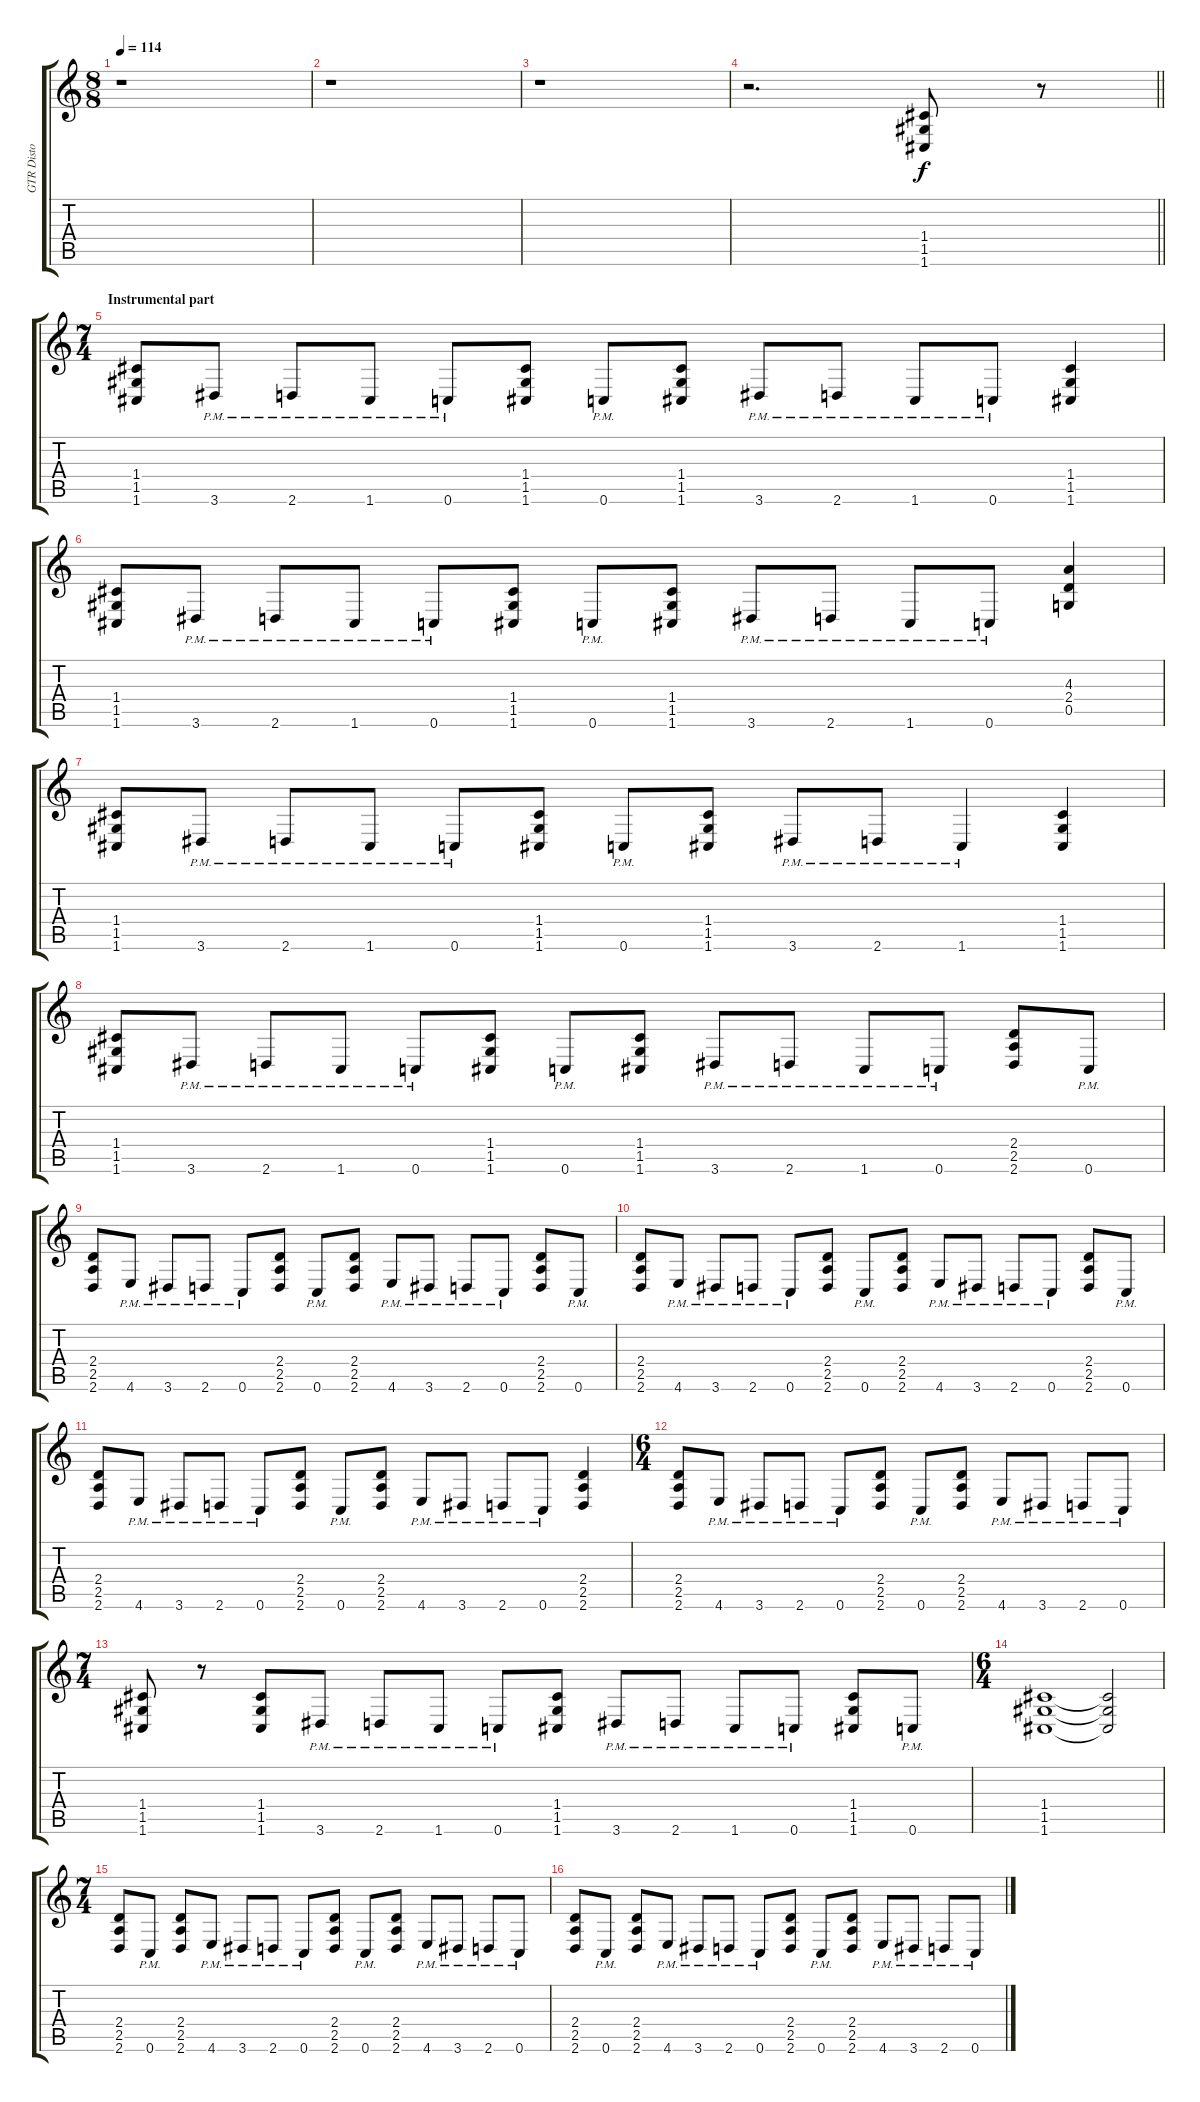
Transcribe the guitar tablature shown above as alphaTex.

\track ("GTR Disto" "GTR Disto") {instrument distortionguitar}
\staff {score tabs}
\tuning (D4 A3 F3 C3 G2 C2) {hide}
\ts (8 8)
\tempo 114
\clef g2
\ks c
r.1{dy f} |
r.1 |
r.1 |
\barLineRight lightlight
r.2{d} (1.4 1.5 1.6).8 r.8 |
\ts (7 4)
\section ("" "Instrumental part")
(1.4 1.5 1.6).8 3.6{pm}.8 2.6{pm}.8 1.6{pm}.8 0.6{pm}.8 (1.4 1.5 1.6).8 0.6{pm}.8 (1.4 1.5 1.6).8 3.6{pm}.8 2.6{pm}.8 1.6{pm}.8 0.6{pm}.8 (1.4 1.5 1.6).4 |
(1.4 1.5 1.6).8 3.6{pm}.8 2.6{pm}.8 1.6{pm}.8 0.6{pm}.8 (1.4 1.5 1.6).8 0.6{pm}.8 (1.4 1.5 1.6).8 3.6{pm}.8 2.6{pm}.8 1.6{pm}.8 0.6{pm}.8 (4.3 2.4 0.5).4 |
(1.4 1.5 1.6).8 3.6{pm}.8 2.6{pm}.8 1.6{pm}.8 0.6{pm}.8 (1.4 1.5 1.6).8 0.6{pm}.8 (1.4 1.5 1.6).8 3.6{pm}.8 2.6{pm}.8 1.6{pm}.4 (1.4 1.5 1.6).4 |
(1.4 1.5 1.6).8 3.6{pm}.8 2.6{pm}.8 1.6{pm}.8 0.6{pm}.8 (1.4 1.5 1.6).8 0.6{pm}.8 (1.4 1.5 1.6).8 3.6{pm}.8 2.6{pm}.8 1.6{pm}.8 0.6{pm}.8 (2.4 2.5 2.6).8 0.6{pm}.8 |
(2.4 2.5 2.6).8 4.6{pm}.8 3.6{pm}.8 2.6{pm}.8 0.6{pm}.8 (2.4 2.5 2.6).8 0.6{pm}.8 (2.4 2.5 2.6).8 4.6{pm}.8 3.6{pm}.8 2.6{pm}.8 0.6{pm}.8 (2.4 2.5 2.6).8 0.6{pm}.8 |
(2.4 2.5 2.6).8 4.6{pm}.8 3.6{pm}.8 2.6{pm}.8 0.6{pm}.8 (2.4 2.5 2.6).8 0.6{pm}.8 (2.4 2.5 2.6).8 4.6{pm}.8 3.6{pm}.8 2.6{pm}.8 0.6{pm}.8 (2.4 2.5 2.6).8 0.6{pm}.8 |
(2.4 2.5 2.6).8 4.6{pm}.8 3.6{pm}.8 2.6{pm}.8 0.6{pm}.8 (2.4 2.5 2.6).8 0.6{pm}.8 (2.4 2.5 2.6).8 4.6{pm}.8 3.6{pm}.8 2.6{pm}.8 0.6{pm}.8 (2.4 2.5 2.6).4 |
\ts (6 4)
(2.4 2.5 2.6).8 4.6{pm}.8 3.6{pm}.8 2.6{pm}.8 0.6{pm}.8 (2.4 2.5 2.6).8 0.6{pm}.8 (2.4 2.5 2.6).8 4.6{pm}.8 3.6{pm}.8 2.6{pm}.8 0.6{pm}.8 |
\ts (7 4)
(1.4 1.5 1.6).8 r.8 (1.4 1.5 1.6).8 3.6{pm}.8 2.6{pm}.8 1.6{pm}.8 0.6{pm}.8 (1.4 1.5 1.6).8 3.6{pm}.8 2.6{pm}.8 1.6{pm}.8 0.6{pm}.8 (1.4 1.5 1.6).8 0.6{pm}.8 |
\ts (6 4)
(1.4 1.5 1.6).1 (1.4{t} 1.5{t} 1.6{t}).2 |
\ts (7 4)
(2.4 2.5 2.6).8 0.6{pm}.8 (2.4 2.5 2.6).8 4.6{pm}.8 3.6{pm}.8 2.6{pm}.8 0.6{pm}.8 (2.4 2.5 2.6).8 0.6{pm}.8 (2.4 2.5 2.6).8 4.6{pm}.8 3.6{pm}.8 2.6{pm}.8 0.6{pm}.8 |
(2.4 2.5 2.6).8 0.6{pm}.8 (2.4 2.5 2.6).8 4.6{pm}.8 3.6{pm}.8 2.6{pm}.8 0.6{pm}.8 (2.4 2.5 2.6).8 0.6{pm}.8 (2.4 2.5 2.6).8 4.6{pm}.8 3.6{pm}.8 2.6{pm}.8 0.6{pm}.8
